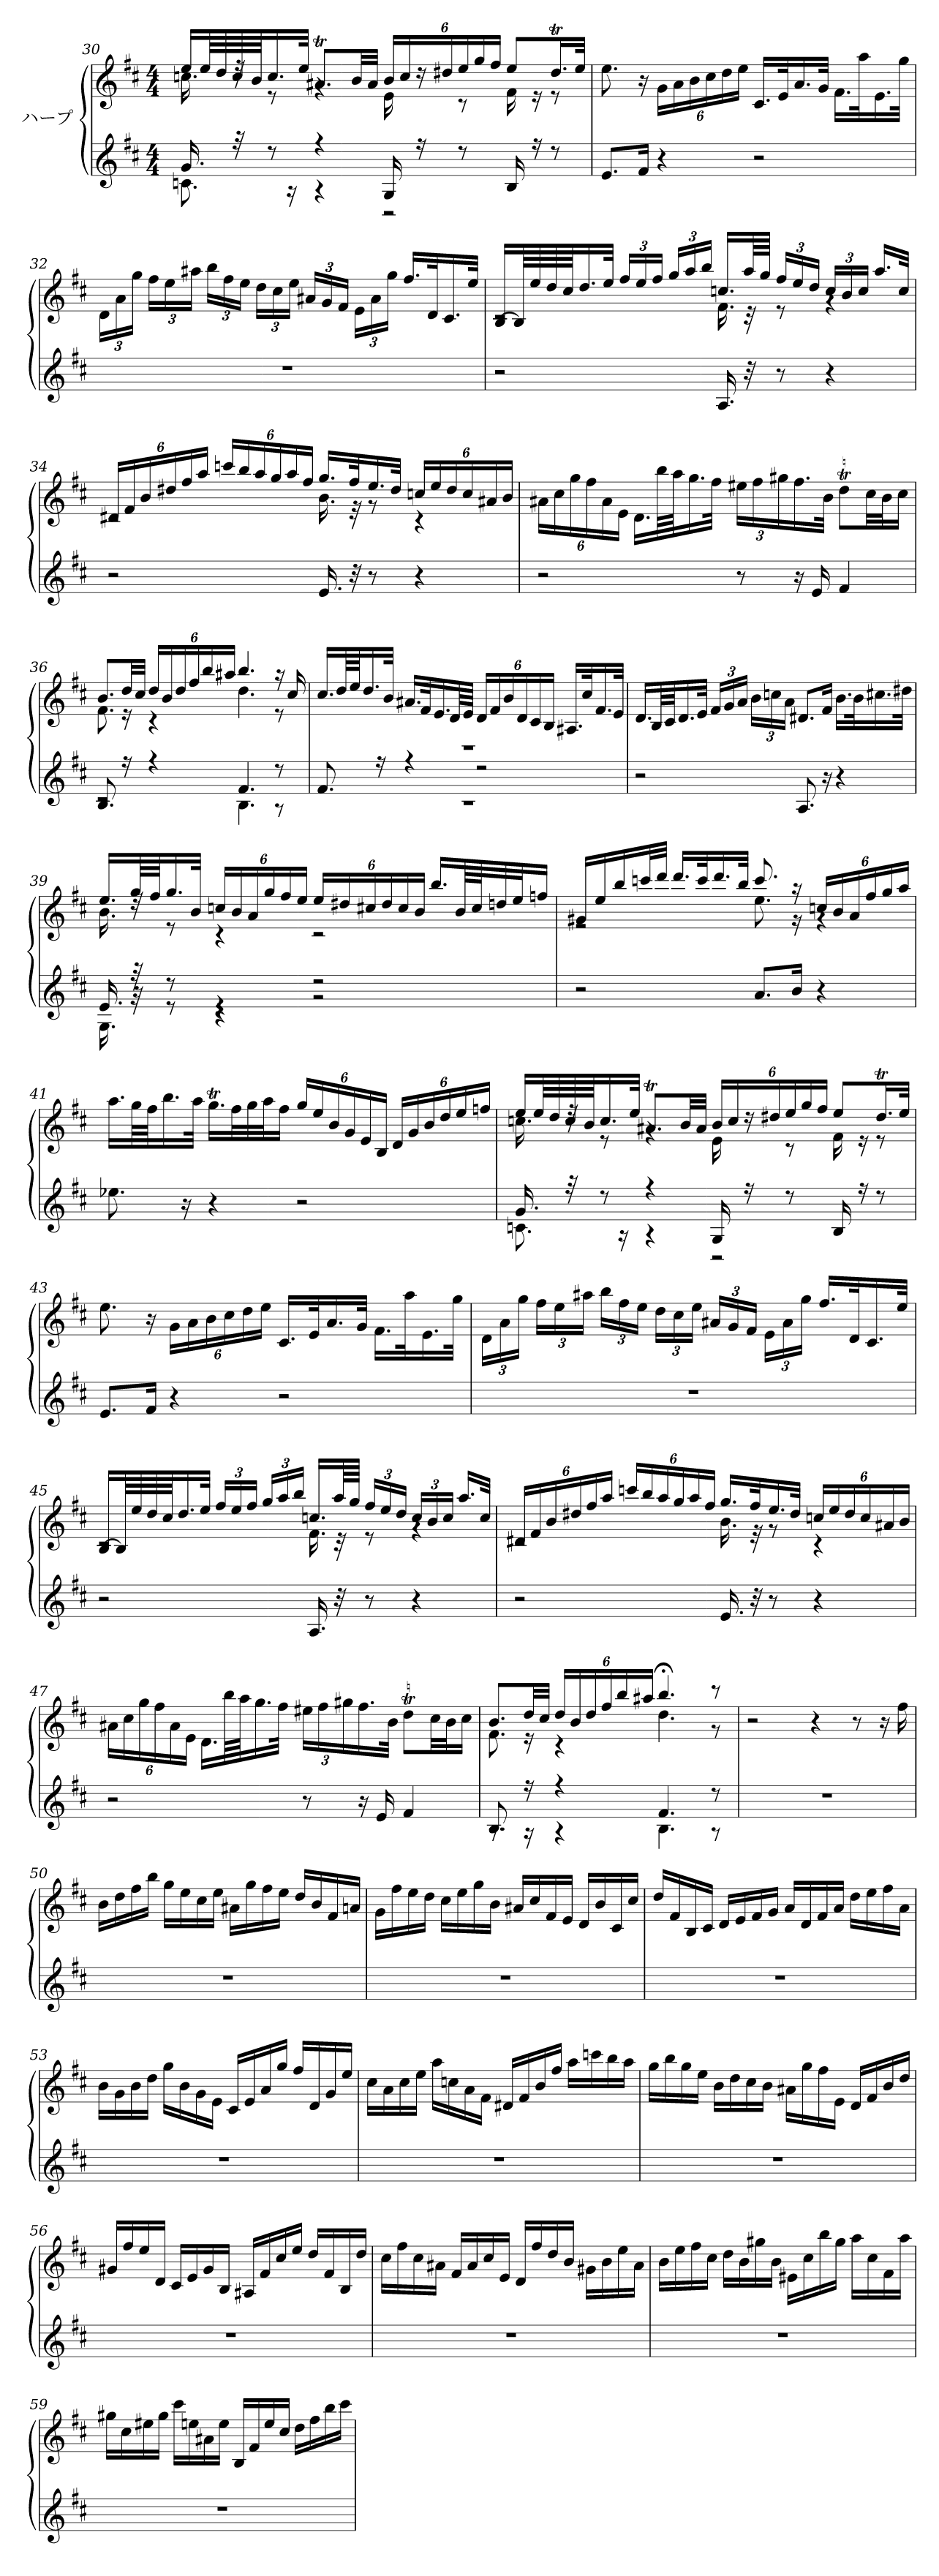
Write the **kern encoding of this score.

**kern	**kern
*part1	*part1
*staff2	*staff1
*I"ハープ	*
!!LO:LB:g=z
*clefG2	*clefG2
*k[f#c#]	*k[f#c#]
*M4/4	*M4/4
=30	=30
*^	*^
16.g/	8.cn\	16ee/LL	16.ccn\
.	.	64ee/LL	.
.	.	64dd/	.
32r	.	64cc/	32rdd
.	.	64b/JJ	.
8r	.	16.cc/	8r
.	16r	.	.
.	.	32ee/JJk	.
4r	4r	8.a#Xt/L	4rg
.	.	32b/LL	.
.	.	32a#/JJJ	.
*	*	*Xbrackettup	*
16G/	2r	24b/LL	16e\
.	.	24cc/	.
16r	.	.	16rdd
.	.	24dd#X/	.
8r	.	24ee/	8r
.	.	24gg/	.
.	.	24ff#/JJ	.
16B/	.	8ee/L	16f#\
16r	.	.	16r
8r	.	16.dd#t/L	8r
.	.	32ee/JJk	.
*v	*v	*	*
*	*v	*v
=31	=31
8.e/L	8.ee\
16f#/Jk	16r
4r	24g\LL
.	24a\
.	24b\
.	24cc#\
.	24dd\
.	24ee\JJ
2r	16.c#/LL
.	32e/K
.	16.a/
.	32g/JJk
.	16.f#\LL
.	32aa\K
.	16.e\
.	32gg\JJk
!!LO:LB:g=z
=32	=32
1r	24d\LL
.	24a\
.	24gg\JJ
.	24ff#\LL
.	24ee\
.	24aa#X\JJ
.	24bb\LL
.	24ff#\
.	24ee\JJ
.	24dd\LL
.	24cc#\
.	24ee\JJ
.	24a#X/LL
.	24g/
.	24f#/JJ
.	24e\LL
.	24a#\
.	24gg\JJ
.	16.ff#/LL
.	32d/K
.	16.c#/
.	32ee/JJk
!!LO:LB:g=z
=33	=33
*	*^
2r	[16B/LL	2rc
.	64B/LL]	.
.	64ee/	.
.	64dd/	.
.	64cc#/JJ	.
.	16.dd/	.
.	32ee/JJk	.
.	24ff#/LL	.
.	24ee/	.
.	24ff#/JJ	.
.	24gg/LL	.
.	24aa/	.
.	24bb/JJ	.
16.A/	16.ccn/LL	16.f#\
32r	64aa/LL	32r
.	64gg/JJJJ	.
8r	24ff#/LL	8r
.	24ee/	.
.	24dd/JJ	.
4r	24cc/LL	4rg
.	24b/	.
.	24cc/JJ	.
.	16.aa/LL	.
.	32cc/JJk	.
!!LO:LB:g=z	!!
=34	=34	=34
2r	24d#X/LL	2rc
.	24f#/	.
.	24b/	.
.	24dd#X/	.
.	24ff#/	.
.	24aa/JJ	.
.	24cccn/LL	.
.	24bb/	.
.	24aa/	.
.	24gg/	.
.	24aa/	.
.	24ff#/JJ	.
16.e/	16.gg/LL	16.b\
32r	32ff#/K	32r
8r	16.ee/	8r
.	32dd#/JJk	.
4r	24ccn/LL	4r
.	24ee/	.
.	24dd#/	.
.	24cc/	.
.	24a#X/	.
.	24b/JJ	.
*	*v	*v
!!LO:LB:g=z
=35	=35
2r	24a#X\LL
.	24cc#\
.	24gg\
.	24ff#\
.	24a#\
.	24e\JJ
.	16.d\LL
.	64bb\LL
.	64aa\JJ
.	16.gg\
.	32ff#\JJk
8r	24ee#X\LL
.	24ff#\
.	24gg#X\
16r	16.ff#\
16e/	.
.	32b\JJk
4f#/	8ddT\L
.	32cc#\LL
.	32b\J
.	16cc#\JJ
=36	=36
*^	*^
8.B/	2rc	8.b/L	8.f#\
16r	.	32dd/LL	16r
.	.	32cc#/JJJ	.
4r	.	24dd/LL	4r
.	.	24b/	.
.	.	24dd/	.
.	.	24ff#/	.
.	.	24bb/	.
.	.	24aa#X/JJ	.
4.f#/	4.B\	4.bb/	4.dd\
8r	8r	16r	8r
.	.	16cc#/	.
!!LO:PB:g=z	!!
=37	=37	=37	=37
8.f#/	1r	16.cc#/LL	1r
.	.	64dd/LL	.
.	.	64ee/JJ	.
.	.	16.dd/	.
16r	.	.	.
.	.	32b/JJk	.
4r	.	16.a#X/LL	.
.	.	32f#/K	.
.	.	16.e/	.
.	.	64d/LL	.
.	.	64e/JJJJ	.
2r	.	24d/LL	.
.	.	24f#/	.
.	.	24b/	.
.	.	24d/	.
.	.	24c#/	.
.	.	24B/JJ	.
.	.	16.A#X/LL	.
.	.	32cc#/K	.
.	.	16.f#/	.
.	.	32e/JJk	.
*v	*v	*	*
*	*v	*v
!!LO:LB:g=z
=38	=38
2r	16.d/LL
.	64B/LL
.	64c#/JJ
.	16.d/
.	32e/JJk
.	24f#/LL
.	24g/
.	24a/JJ
.	24b\LL
.	24ccn\
.	24a\JJ
8.A/	8.d#X/L
16r	16f#/Jk
4r	16.b\LL
.	32b\K
.	16.cc#X\
.	32dd#X\JJk
!!LO:LB:g=z
=39	=39
*^	*^
16.e/	16.G\	16.ee/LL	16.b\
32r	32rg	64gg/LL	32rdd
.	.	64ff#/JJ	.
8r	8re	16.gg/	8r
.	.	32b/JJk	.
4rc	4re	24ccn/LL	4r
.	.	24b/	.
.	.	24a/	.
.	.	24gg/	.
.	.	24ff#/	.
.	.	24ee/JJ	.
2r	2rg	24ee/LL	2r
.	.	24dd#X/	.
.	.	24cc#X/	.
.	.	24dd#/	.
.	.	24cc#/	.
.	.	24b/JJ	.
.	.	16.bb/LL	.
.	.	64b/LL	.
.	.	64cc#/J	.
.	.	32ddn/	.
.	.	32ee/J	.
.	.	16ffn/JJ	.
*v	*v	*	*
!!LO:LB:g=z	!!
=40	=40	=40
2r	16g#X/LL	2re
.	16ee/	.
.	16bb/	.
.	32cccn/L	.
.	32ddd/JJJ	.
.	16.ddd/LL	.
.	32ccc/K	.
.	16.ddd/	.
.	32bb/JJk	.
8.a/L	8.ccc/	8.ee\
16b/Jk	16r	16r
4r	24ccn/LL	4rg
.	24b/	.
.	24a/	.
.	24ff#/	.
.	24gg/	.
.	24aa/JJ	.
*	*v	*v
=41	=41
8.ee-X\	16.aa\LL
.	64gg\LL
.	64ff#\JJ
.	16.bb\
16r	.
.	32aa\JJk
4r	16.ggT\LL
.	32ff#\L
.	32gg\
.	32aa\J
.	16ff#\JJ
2r	24gg/LL
.	24ee/
.	24b/
.	24g/
.	24e/
.	24B/JJ
.	24d/LL
.	24g/
.	24b/
.	24dd/
.	24ee/
.	24ffn/JJ
!!LO:LB:g=z
=42	=42
*^	*^
16.g/	8.cn\	16ee/LL	16.ccn\
.	.	64ee/LL	.
.	.	64dd/	.
32r	.	64cc/	32rdd
.	.	64b/JJ	.
8r	.	16.cc/	8r
.	16r	.	.
.	.	32ee/JJk	.
4r	4r	8.a#Xt/L	4rg
.	.	32b/LL	.
.	.	32a#/JJJ	.
16G/	2r	24b/LL	16e\
.	.	24cc/	.
16r	.	.	16rdd
.	.	24dd#X/	.
8r	.	24ee/	8r
.	.	24gg/	.
.	.	24ff#/JJ	.
16B/	.	8ee/L	16f#\
16r	.	.	16r
8r	.	16.dd#t/L	8r
.	.	32ee/JJk	.
*v	*v	*	*
*	*v	*v
=43	=43
8.e/L	8.ee\
16f#/Jk	16r
4r	24g\LL
.	24a\
.	24b\
.	24cc#\
.	24dd\
.	24ee\JJ
2r	16.c#/LL
.	32e/K
.	16.a/
.	32g/JJk
.	16.f#\LL
.	32aa\K
.	16.e\
.	32gg\JJk
!!LO:LB:g=z
=44	=44
1r	24d\LL
.	24a\
.	24gg\JJ
.	24ff#\LL
.	24ee\
.	24aa#X\JJ
.	24bb\LL
.	24ff#\
.	24ee\JJ
.	24dd\LL
.	24cc#\
.	24ee\JJ
.	24a#X/LL
.	24g/
.	24f#/JJ
.	24e\LL
.	24a#\
.	24gg\JJ
.	16.ff#/LL
.	32d/K
.	16.c#/
.	32ee/JJk
!!LO:PB:g=z
=45	=45
*	*^
2r	[16B/LL	2rc
.	64B/LL]	.
.	64ee/	.
.	64dd/	.
.	64cc#/JJ	.
.	16.dd/	.
.	32ee/JJk	.
.	24ff#/LL	.
.	24ee/	.
.	24ff#/JJ	.
.	24gg/LL	.
.	24aa/	.
.	24bb/JJ	.
16.A/	16.ccn/LL	16.f#\
32r	64aa/LL	32r
.	64gg/JJJJ	.
8r	24ff#/LL	8r
.	24ee/	.
.	24dd/JJ	.
4r	24cc/LL	4rg
.	24b/	.
.	24cc/JJ	.
.	16.aa/LL	.
.	32cc/JJk	.
!!LO:LB:g=z	!!
=46	=46	=46
2r	24d#X/LL	2rc
.	24f#/	.
.	24b/	.
.	24dd#X/	.
.	24ff#/	.
.	24aa/JJ	.
.	24cccn/LL	.
.	24bb/	.
.	24aa/	.
.	24gg/	.
.	24aa/	.
.	24ff#/JJ	.
16.e/	16.gg/LL	16.b\
32r	32ff#/K	32r
8r	16.ee/	8r
.	32dd#/JJk	.
4r	24ccn/LL	4r
.	24ee/	.
.	24dd#/	.
.	24cc/	.
.	24a#X/	.
.	24b/JJ	.
*	*v	*v
!!LO:LB:g=z
=47	=47
2r	24a#X\LL
.	24cc#\
.	24gg\
.	24ff#\
.	24a#\
.	24e\JJ
.	16.d\LL
.	64bb\LL
.	64aa\JJ
.	16.gg\
.	32ff#\JJk
8r	24ee#X\LL
.	24ff#\
.	24gg#X\
16r	16.ff#\
16e/	.
.	32b\JJk
4f#/	8ddT\L
.	32cc#\LL
.	32b\J
.	16cc#\JJ
=48	=48
*^	*^
8.B/	8.rA	8.b/L	8.f#\
16r	16r	32dd/LL	16r
.	.	32cc#/JJJ	.
4r	4r	24dd/LL	4r
.	.	24b/	.
.	.	24dd/	.
.	.	24ff#/	.
.	.	24bb/	.
.	.	24aa#X/JJ	.
4.f#/	4.B\	4.bb;</	4.dd\
8r	8r	8r	8r
!!LO:PB:g=z
=49	=49	=49	=49
!	!	!LO:TX:a:B:t=Allegretto	!
!	!	!LO:TX:a:t=Double	!
*v	*v	*	*
*	*v	*v
1r	2r
.	4r
.	8r
.	16r
.	16ff#\
=50	=50
1r	16b\LL
.	16dd\
.	16ff#\
.	16bb\JJ
.	16gg\LL
.	16ee\
.	16cc#\
.	16ee\JJ
.	16a#X\LL
.	16gg\
.	16ff#\
.	16ee\JJ
.	16dd/LL
.	16b/
.	16f#/
.	16an/JJ
=51	=51
1r	16g\LL
.	16ff#\
.	16ee\
.	16dd\JJ
.	16cc#\LL
.	16ee\
.	16gg\
.	16b\JJ
.	16a#X/LL
.	16cc#/
.	16f#/
.	16e/JJ
.	16d/LL
.	16b/
.	16c#/
.	16cc#/JJ
!!LO:LB:g=z
=52	=52
1r	16dd/LL
.	16f#/
.	16B/
.	16c#/JJ
.	16d/LL
.	16e/
.	16f#/
.	16g/JJ
.	16a/LL
.	16d/
.	16f#/
.	16a/JJ
.	16dd\LL
.	16ee\
.	16ff#\
.	16a\JJ
=53	=53
1r	16b\LL
.	16g\
.	16b\
.	16dd\JJ
.	16gg\LL
.	16b\
.	16g\
.	16e\JJ
.	16c#/LL
.	16e/
.	16a/
.	16gg/JJ
.	16ff#/LL
.	16d/
.	16g/
.	16ee/JJ
!!LO:LB:g=z
=54	=54
1r	16cc#\LL
.	16a\
.	16cc#\
.	16ee\JJ
.	16aa\LL
.	16ccn\
.	16a\
.	16f#\JJ
.	16d#X/LL
.	16f#/
.	16b/
.	16ff#/JJ
.	16aa\LL
.	16cccn\
.	16bb\
.	16aa\JJ
=55	=55
1r	16gg\LL
.	16bb\
.	16gg\
.	16ee\JJ
.	16b\LL
.	16dd\
.	16cc#\
.	16b\JJ
.	16a#X\LL
.	16gg\
.	16ff#\
.	16e\JJ
.	16d/LL
.	16f#/
.	16b/
.	16dd/JJ
!!LO:LB:g=z
=56	=56
1r	16g#X/LL
.	16ff#/
.	16ee/
.	16d/JJ
.	16c#/LL
.	16e/
.	16g#/
.	16B/JJ
.	16A#X/LL
.	16f#/
.	16cc#/
.	16ee/JJ
.	16dd/LL
.	16f#/
.	16B/
.	16dd/JJ
=57	=57
1r	16cc#\LL
.	16ff#\
.	16cc#\
.	16a#X\JJ
.	16f#/LL
.	16a#/
.	16cc#/
.	16e/JJ
.	16d/LL
.	16ff#/
.	16dd/
.	16b/JJ
.	16g#X\LL
.	16b\
.	16ee\
.	16a#\JJ
!!LO:LB:g=z
=58	=58
1r	16b\LL
.	16ee\
.	16ff#\
.	16cc#\JJ
.	16dd\LL
.	16b\
.	16gg#X\
.	16b\JJ
.	16e#X\LL
.	16cc#\
.	16bb\
.	16gg#\JJ
.	16aa\LL
.	16cc#\
.	16f#\
.	16aa\JJ
=59	=59
1r	16gg#X\LL
.	16cc#\
.	16ee#X\
.	16gg#\JJ
.	16ccc#\LL
.	16een\
.	16a#X\
.	16ee\JJ
.	16B/LL
.	16f#/
.	16ee/
.	16cc#/JJ
.	16dd\LL
.	16ff#\
.	16bb\
.	16ccc#\JJ
=	=
*-	*-
